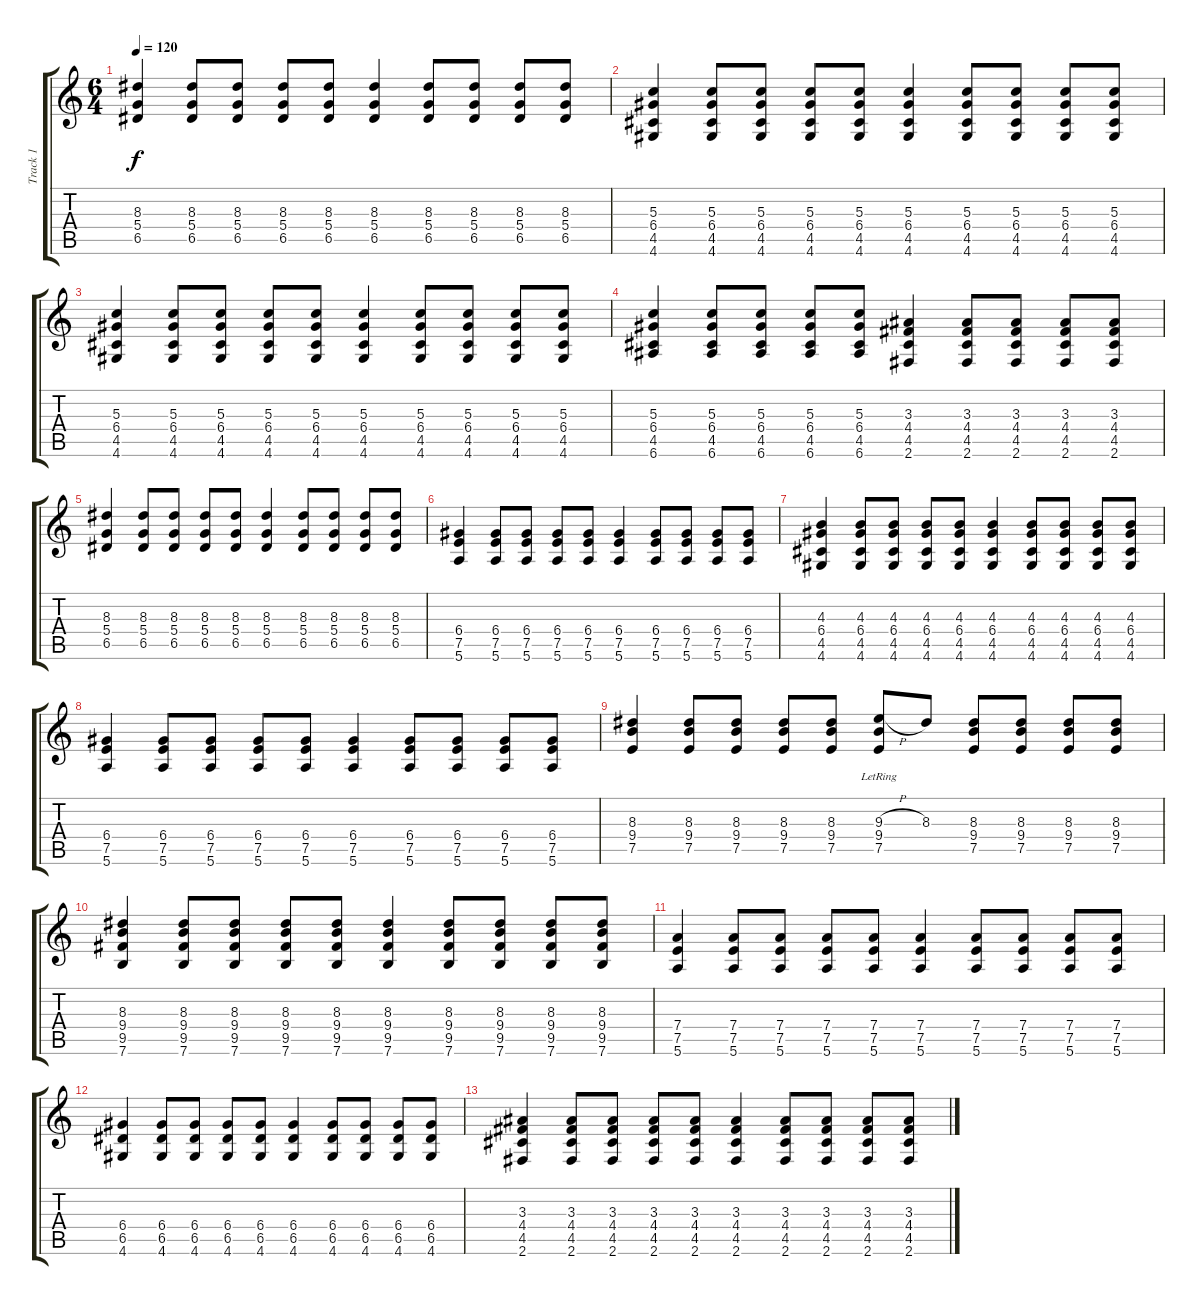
\track ("Track 1" "Track 1") {instrument acousticguitarsteel}
\staff {score tabs}
\tuning (E4 B3 G3 D3 A2 E2) {hide}
\ts (6 4)
\tempo 120
\clef g2
\ks c
(8.3 5.4 6.5).4{dy f} (8.3 5.4 6.5).8 (8.3 5.4 6.5).8 (8.3 5.4 6.5).8 (8.3 5.4 6.5).8 (8.3 5.4 6.5).4 (8.3 5.4 6.5).8 (8.3 5.4 6.5).8 (8.3 5.4 6.5).8 (8.3 5.4 6.5).8 |
(5.3 6.4 4.5 4.6).4 (5.3 6.4 4.5 4.6).8 (5.3 6.4 4.5 4.6).8 (5.3 6.4 4.5 4.6).8 (5.3 6.4 4.5 4.6).8 (5.3 6.4 4.5 4.6).4 (5.3 6.4 4.5 4.6).8 (5.3 6.4 4.5 4.6).8 (5.3 6.4 4.5 4.6).8 (5.3 6.4 4.5 4.6).8 |
(5.3 6.4 4.5 4.6).4 (5.3 6.4 4.5 4.6).8 (5.3 6.4 4.5 4.6).8 (5.3 6.4 4.5 4.6).8{volume 3} (5.3 6.4 4.5 4.6).8 (5.3 6.4 4.5 4.6).4 (5.3 6.4 4.5 4.6).8 (5.3 6.4 4.5 4.6).8 (5.3 6.4 4.5 4.6).8 (5.3 6.4 4.5 4.6).8 |
(5.3 6.4 4.5 6.6).4 (5.3 6.4 4.5 6.6).8 (5.3 6.4 4.5 6.6).8 (5.3 6.4 4.5 6.6).8 (5.3 6.4 4.5 6.6).8 (3.3 4.4 4.5 2.6).4 (3.3 4.4 4.5 2.6).8 (3.3 4.4 4.5 2.6).8 (3.3 4.4 4.5 2.6).8 (3.3 4.4 4.5 2.6).8 |
(8.3 5.4 6.5).4 (8.3 5.4 6.5).8 (8.3 5.4 6.5).8 (8.3 5.4 6.5).8 (8.3 5.4 6.5).8 (8.3 5.4 6.5).4 (8.3 5.4 6.5).8 (8.3 5.4 6.5).8 (8.3 5.4 6.5).8 (8.3 5.4 6.5).8 |
(6.4 7.5 5.6).4{volume 0} (6.4 7.5 5.6).8 (6.4 7.5 5.6).8 (6.4 7.5 5.6).8 (6.4 7.5 5.6).8 (6.4 7.5 5.6).4 (6.4 7.5 5.6).8 (6.4 7.5 5.6).8 (6.4 7.5 5.6).8 (6.4 7.5 5.6).8 |
(4.3 6.4 4.5 4.6).4 (4.3 6.4 4.5 4.6).8 (4.3 6.4 4.5 4.6).8 (4.3 6.4 4.5 4.6).8 (4.3 6.4 4.5 4.6).8 (4.3 6.4 4.5 4.6).4 (4.3 6.4 4.5 4.6).8 (4.3 6.4 4.5 4.6).8 (4.3 6.4 4.5 4.6).8 (4.3 6.4 4.5 4.6).8 |
(6.4 7.5 5.6).4 (6.4 7.5 5.6).8 (6.4 7.5 5.6).8 (6.4 7.5 5.6).8 (6.4 7.5 5.6).8 (6.4 7.5 5.6).4 (6.4 7.5 5.6).8 (6.4 7.5 5.6).8 (6.4 7.5 5.6).8 (6.4 7.5 5.6).8 |
(8.3 9.4 7.5).4 (8.3 9.4 7.5).8 (8.3 9.4 7.5).8 (8.3 9.4 7.5).8 (8.3 9.4 7.5).8 (9.3{h} 9.4{lr} 7.5{lr}).8 8.3.8 (8.3 9.4 7.5).8 (8.3 9.4 7.5).8 (8.3 9.4 7.5).8 (8.3 9.4 7.5).8 |
(8.3 9.4 9.5 7.6).4 (8.3 9.4 9.5 7.6).8 (8.3 9.4 9.5 7.6).8 (8.3 9.4 9.5 7.6).8 (8.3 9.4 9.5 7.6).8 (8.3 9.4 9.5 7.6).4 (8.3 9.4 9.5 7.6).8 (8.3 9.4 9.5 7.6).8 (8.3 9.4 9.5 7.6).8 (8.3 9.4 9.5 7.6).8 |
(7.4 7.5 5.6).4 (7.4 7.5 5.6).8 (7.4 7.5 5.6).8 (7.4 7.5 5.6).8 (7.4 7.5 5.6).8 (7.4 7.5 5.6).4 (7.4 7.5 5.6).8 (7.4 7.5 5.6).8 (7.4 7.5 5.6).8 (7.4 7.5 5.6).8 |
(6.4 6.5 4.6).4 (6.4 6.5 4.6).8 (6.4 6.5 4.6).8 (6.4 6.5 4.6).8 (6.4 6.5 4.6).8 (6.4 6.5 4.6).4 (6.4 6.5 4.6).8 (6.4 6.5 4.6).8 (6.4 6.5 4.6).8 (6.4 6.5 4.6).8 |
(3.3 4.4 4.5 2.6).4 (3.3 4.4 4.5 2.6).8 (3.3 4.4 4.5 2.6).8 (3.3 4.4 4.5 2.6).8 (3.3 4.4 4.5 2.6).8 (3.3 4.4 4.5 2.6).4 (3.3 4.4 4.5 2.6).8 (3.3 4.4 4.5 2.6).8 (3.3 4.4 4.5 2.6).8 (3.3 4.4 4.5 2.6).8
